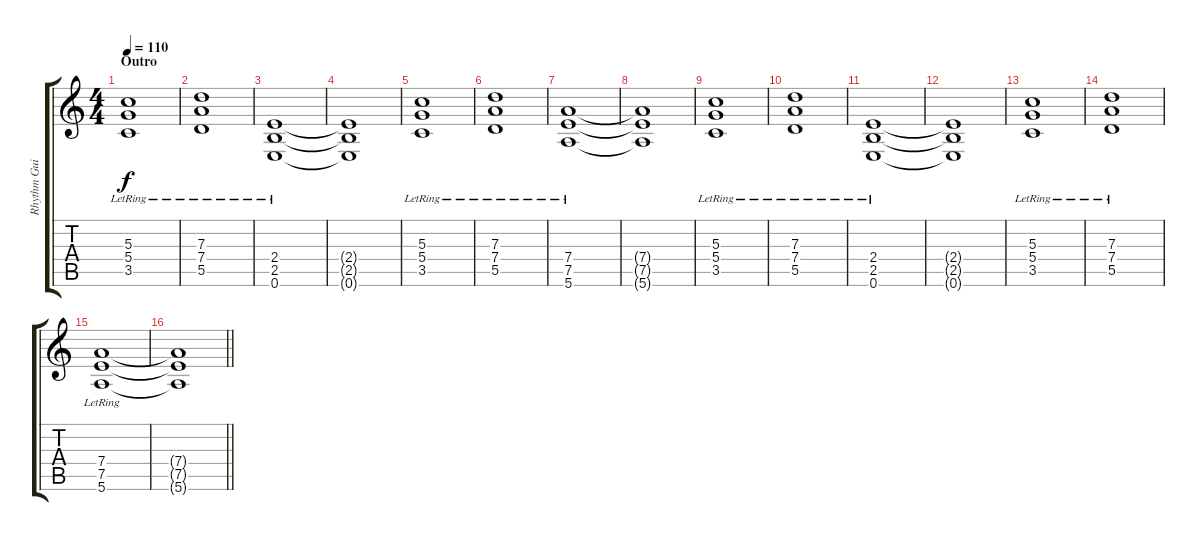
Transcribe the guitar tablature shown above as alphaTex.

\track ("Rhythm Guitar 1" "Rhythm Gui") {instrument distortionguitar}
\staff {score tabs}
\tuning (E4 B3 G3 D3 A2 E2) {hide}
\ts (4 4)
\section ("" "Outro")
\tempo 110
\clef g2
\ks c
(5.3{lr} 5.4{lr} 3.5{lr}).1{dy f} |
(7.3{lr} 7.4{lr} 5.5{lr}).1 |
(2.4{lr} 2.5{lr} 0.6{lr}).1 |
(2.4{t} 2.5{t} 0.6{t}).1 |
(5.3{lr} 5.4{lr} 3.5{lr}).1 |
(7.3{lr} 7.4{lr} 5.5{lr}).1 |
(7.4{lr} 7.5{lr} 5.6{lr}).1 |
(7.4{t} 7.5{t} 5.6{t}).1 |
(5.3{lr} 5.4{lr} 3.5{lr}).1 |
(7.3{lr} 7.4{lr} 5.5{lr}).1 |
(2.4{lr} 2.5{lr} 0.6{lr}).1 |
(2.4{t} 2.5{t} 0.6{t}).1 |
(5.3{lr} 5.4{lr} 3.5{lr}).1 |
(7.3{lr} 7.4{lr} 5.5{lr}).1 |
(7.4{lr} 7.5{lr} 5.6{lr}).1 |
\barLineRight lightlight
(7.4{t} 7.5{t} 5.6{t}).1
